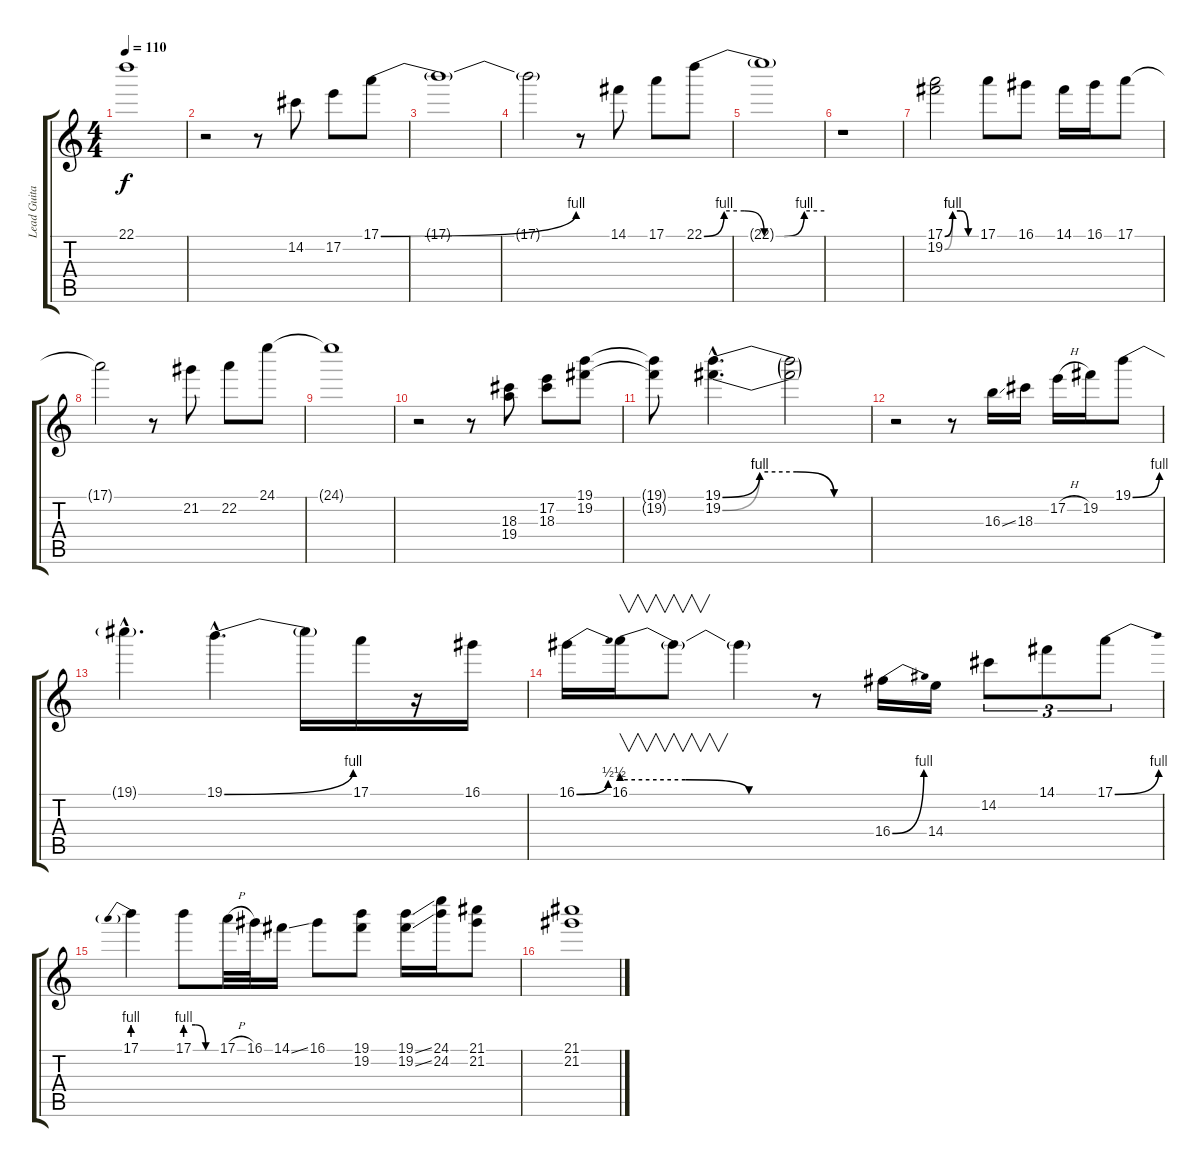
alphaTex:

\track ("Lead Guitar" "Lead Guita") {instrument overdrivenguitar}
\staff {score tabs}
\tuning (E4 B3 G3 D3 A2 E2) {hide}
\ts (4 4)
\tempo 110
\clef g2
\ks c
22.1{t}.1{dy f} |
r.2 r.8 14.2.8 17.2.8 17.1{be (bend 0 0 60 4)}.8 |
17.1{t}.1 |
17.1{t}.2 r.8 14.1.8 17.1.8 22.1{be (custom 0 0 10 4 20 4 30 0 40 0 50 4 60 4)}.8 |
22.1{t}.1 |
r.1 |
(17.1{be (custom 0 0 15 4 30 4 45 0 60 0)} 19.2{be (custom 0 0 15 4 30 4 45 0 60 0)}).2 17.1.8 16.1.8 14.1.16 16.1.16 17.1.8 |
17.1{t}.2 r.8 21.2.8 22.2.8 24.1.8 |
24.1{t}.1 |
r.2 r.8 (18.3 19.4).8 (17.2 18.3).8 (19.1 19.2).8 |
(19.1{t} 19.2{t}).8 (19.1{be (custom 0 0 15 4 30 4 45 0 60 0) hac} 19.2{be (custom 0 0 15 4 30 4 45 0 60 0) hac}).4{d} (19.1{t} 19.2{t}).2 |
r.2 r.8 16.3{ss}.16 18.3.16 17.2{h}.16 19.2.16 19.1{be (bend 0 0 60 4)}.8 |
19.1{hac t}.4{d} 19.1{be (bend 0 0 60 4) hac}.4{d} 19.1{t}.16 17.1.16 r.16 16.1.16 |
16.1{be (bend 0 0 60 2)}.16 16.1{be (custom 0 2 20 2 40 0 60 0)}.16{v} 16.1{t}.8{v} 16.1{t}.4 r.8 16.4{be (bend 0 0 60 4)}.16 14.4.16 14.2.8{tu (3 2)} 14.1.8{tu (3 2)} 17.1{be (bend 0 0 60 4)}.8{tu (3 2)} |
17.1{be (prebend 0 4 60 4)}.4 17.1{be (custom 0 4 20 4 40 0 60 0)}.8 17.1{h}.32 16.1.32 14.1{ss}.16 16.1.8 (19.1 19.2).8 (19.1{ss} 19.2{ss}).16 (24.1 24.2).16 (21.1 21.2).8 |
(21.1 21.2).1{volume 0}
